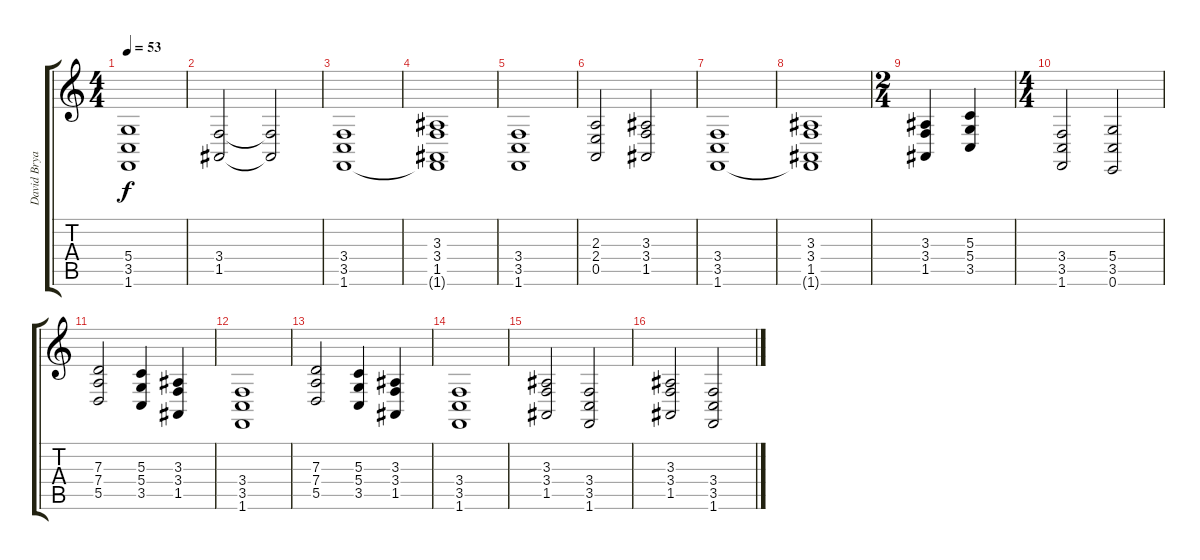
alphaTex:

\track ("David Bryan (Strings)" "David Brya") {instrument stringensemble2}
\staff {score tabs}
\tuning (E4 B3 G3 D3 A2 E2) {hide}
\ts (4 4)
\tempo 53
\clef g2
\ks c
(5.4{t} 3.5 1.6).1{dy f} |
(3.4 1.5).2 (3.4{t} 1.5{t}).2 |
(3.4 3.5 1.6).1 |
(3.3 3.4 1.5 1.6{t}).1 |
(3.4 3.5 1.6).1 |
(2.3 2.4 0.5).2 (3.3 3.4 1.5).2 |
(3.4 3.5 1.6).1 |
(3.3 3.4 1.5 1.6{t}).1 |
\ts (2 4)
(3.3 3.4 1.5).4 (5.3 5.4 3.5).4 |
\ts (4 4)
(3.4 3.5 1.6).2 (5.4 3.5 0.6).2 |
(7.3 7.4 5.5).2 (5.3 5.4 3.5).4 (3.3 3.4 1.5).4 |
(3.4 3.5 1.6).1 |
(7.3 7.4 5.5).2 (5.3 5.4 3.5).4 (3.3 3.4 1.5).4 |
(3.4 3.5 1.6).1 |
(3.3 3.4 1.5).2 (3.4 3.5 1.6).2 |
(3.3 3.4 1.5).2 (3.4 3.5 1.6).2
